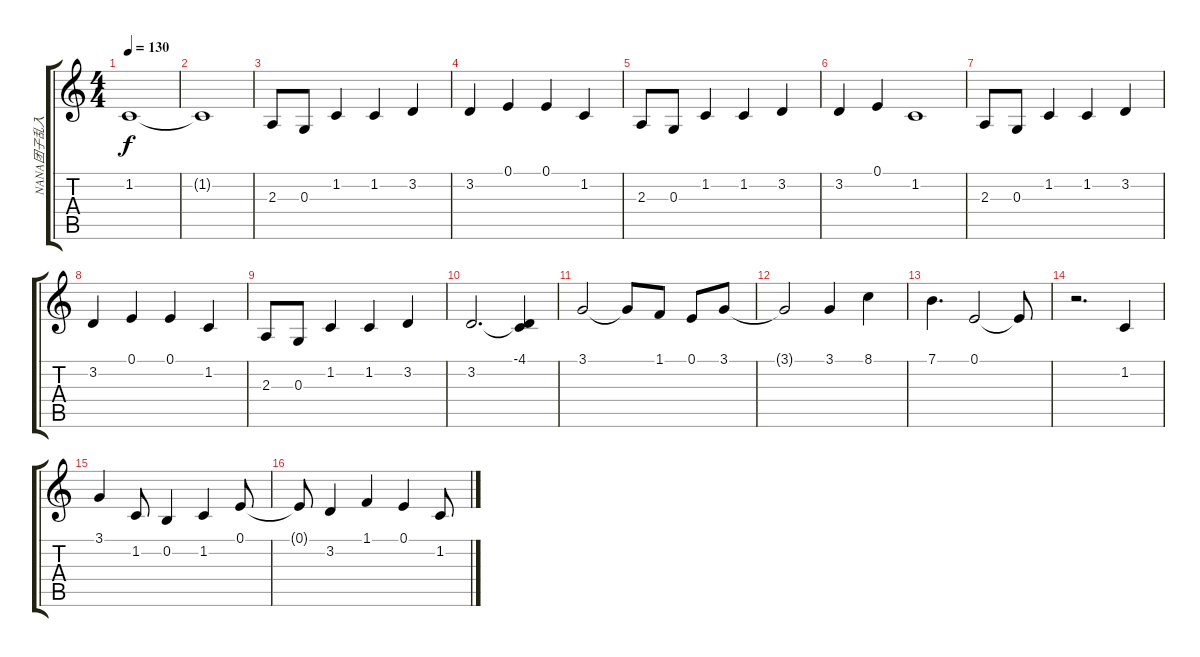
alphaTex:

\track ("NANA团子乱入" "NANA团子乱入") {instrument vibraphone}
\staff {score tabs}
\tuning (E4 B3 G3 D3 A2 E2) {hide}
\ts (4 4)
\tempo 130
\clef g2
\ks c
1.2.1{dy f} |
1.2{t}.1 |
2.3.8 0.3.8 1.2.4 1.2.4 3.2.4 |
3.2.4 0.1.4 0.1.4 1.2.4 |
2.3.8 0.3.8 1.2.4 1.2.4 3.2.4 |
3.2.4 0.1.4 1.2.1 |
2.3.8 0.3.8 1.2.4 1.2.4 3.2.4 |
3.2.4 0.1.4 0.1.4 1.2.4 |
2.3.8 0.3.8 1.2.4 1.2.4 3.2.4 |
3.2.2{d} (-4.1 3.2{t}).4 |
3.1.2 3.1{t}.8 1.1.8 0.1.8 3.1.8 |
3.1{t}.2 3.1.4 8.1.4 |
7.1.4{d} 0.1.2 0.1{t}.8 |
r.2{d} 1.2.4 |
3.1.4 1.2.8 0.2.4 1.2.4 0.1.8 |
0.1{t}.8 3.2.4 1.1.4 0.1.4 1.2.8
